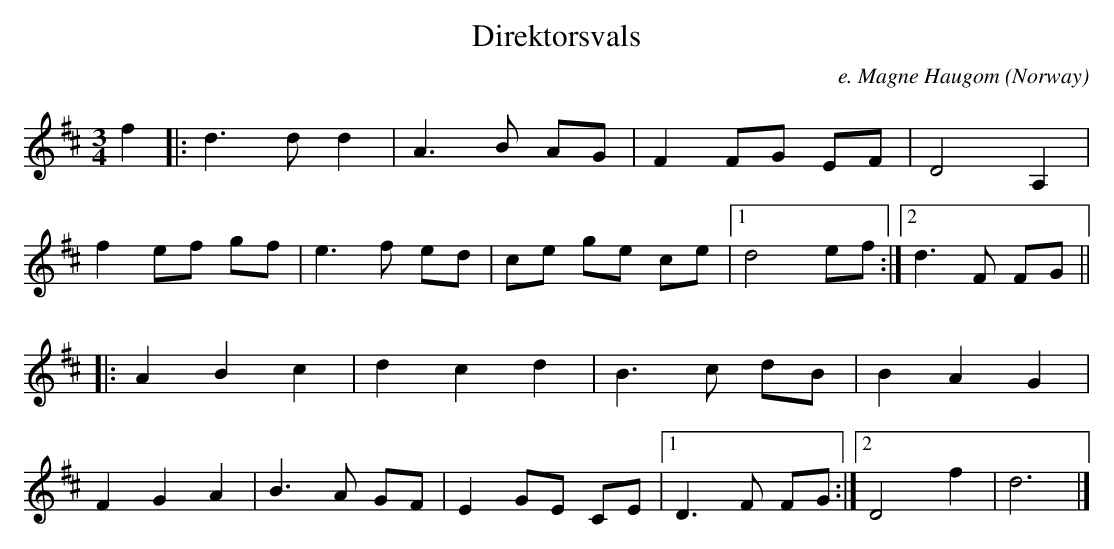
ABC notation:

X:1
T:Direktorsvals
C:e. Magne Haugom
M:3/4
O:Norway
K:D major
f2|:\
d3 d  d2 | A3 B AG | F2 FG EF | D4 A,2 |
f2 ef gf | e3 f ed | ce ge ce |1 d4 ef :|2 d3 F FG ||
|:\
A2 B2 c2 | d2 c2 d2 | B3 c  dB |  B2 A2 G2 |
F2 G2 A2 | B3 A  GF | E2 GE CE |1 D3 F FG :|2 D4 f2|d6|]
